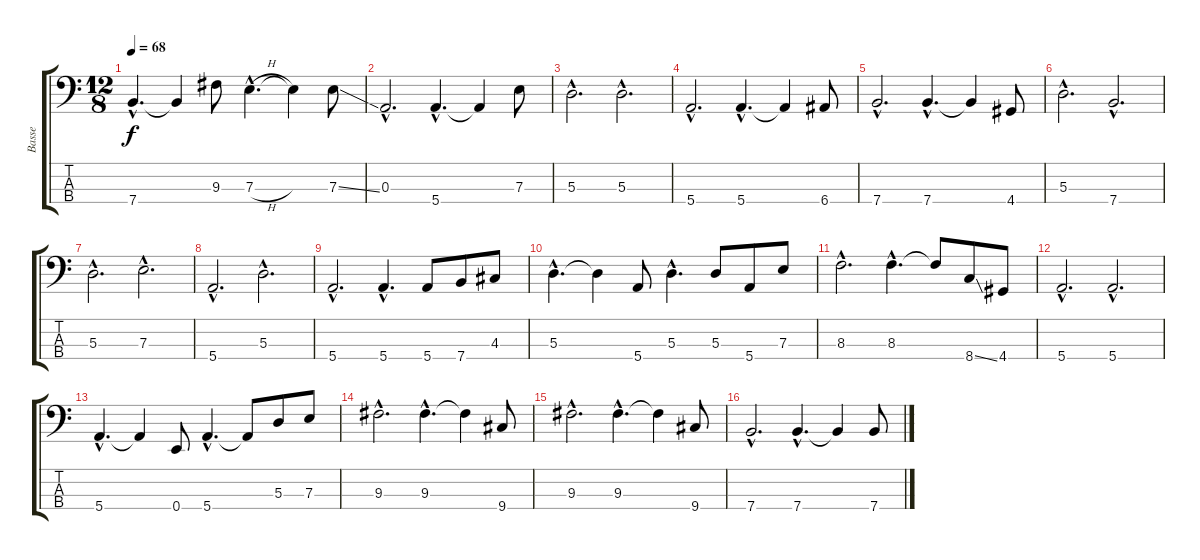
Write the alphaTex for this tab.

\track ("Basse" "Basse") {instrument electricbassfinger}
\staff {score tabs}
\tuning (G2 D2 A1 E1) {hide}
\ts (12 8)
\tempo 68
\clef f4
\ks c
7.4{hac}.4{d dy f} 7.4{t}.4 9.3.8 7.3{h hac}.4{d} 7.3{t}.4 7.3{ss}.8 |
0.3{hac}.2{d} 5.4{hac}.4{d} 5.4{t}.4 7.3.8 |
5.3{hac}.2{d} 5.3{hac}.2{d} |
5.4{hac}.2{d} 5.4{hac}.4{d} 5.4{t}.4 6.4.8 |
7.4{hac}.2{d} 7.4{hac}.4{d} 7.4{t}.4 4.4.8 |
5.3{hac}.2{d} 7.4{hac}.2{d} |
5.3{hac}.2{d} 7.3{hac}.2{d} |
5.4{hac}.2{d} 5.3{hac}.2{d} |
5.4{hac}.2{d} 5.4{hac}.4{d} 5.4.8 7.4.8 4.3.8 |
5.3{hac}.4{d} 5.3{t}.4 5.4.8 5.3{hac}.4{d} 5.3.8 5.4.8 7.3.8 |
8.3{hac}.2{d} 8.3{hac}.4{d} 8.3{t}.8 8.4{ss}.8 4.4.8 |
5.4{hac}.2{d} 5.4{hac}.2{d} |
5.4{hac}.4{d} 5.4{t}.4 0.4.8 5.4{hac}.4{d} 5.4{t}.8 5.3.8 7.3.8 |
9.3{hac}.2{d} 9.3{hac}.4{d} 9.3{t}.4 9.4.8 |
9.3{hac}.2{d} 9.3{hac}.4{d} 9.3{t}.4 9.4.8 |
7.4{hac}.2{d} 7.4{hac}.4{d} 7.4{t}.4 7.4.8
